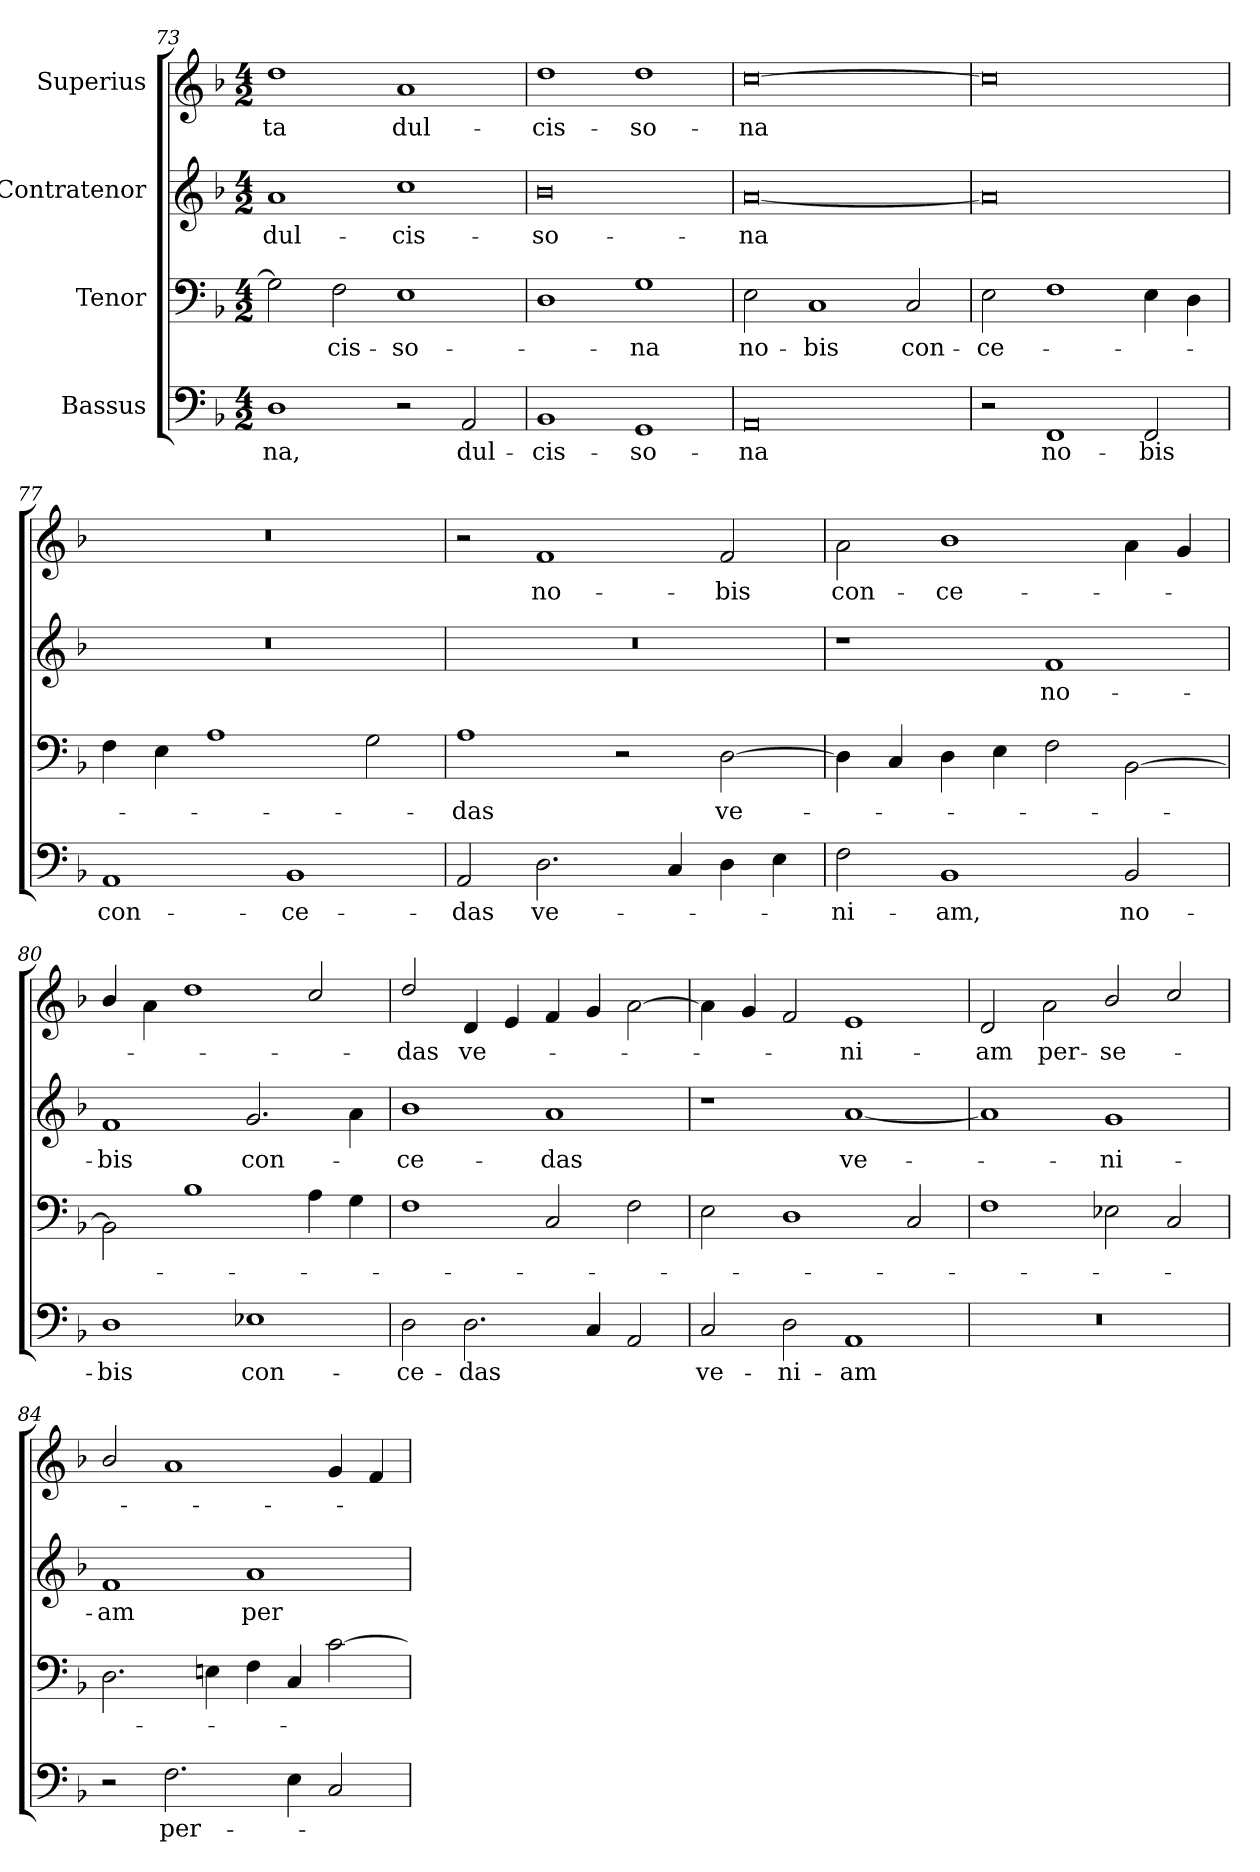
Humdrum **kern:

**kern	**text	**kern	**text	**kern	**text	**kern	**text
*part4	*part4	*part3	*part3	*part2	*part2	*part1	*part1
*staff4	*staff4	*staff3	*staff3	*staff2	*staff2	*staff1	*staff1
*I"Bassus	*	*I"Tenor	*	*I"Contratenor	*	*I"Superius	*
*clefF4	*	*clefF4	*	*clefG2	*	*clefG2	*
*k[b-]	*	*k[b-]	*	*k[b-]	*	*k[b-]	*
*M4/2	*	*M4/2	*	*M4/2	*	*M4/2	*
=73	=73	=73	=73	=73	=73	=73	=73
1D\	-na,	2G\]	.	1a/	dul-	1dd\	-ta
.	.	2F\	-cis-	.	.	.	.
2r	.	1E\	-so-	1cc\	-cis-	1a/	dul-
2AA/	dul-	.	.	.	.	.	.
=74	=74	=74	=74	=74	=74	=74	=74
1BB-/	-cis-	1D\	.	0b-\	-so-	1dd\	-cis-
1GG/	-so-	1G\	-na	.	.	1dd\	-so-
=75	=75	=75	=75	=75	=75	=75	=75
0AA/	-na	2E\	no-	[0a/	-na	[0cc\	-na
.	.	1C/	-bis	.	.	.	.
.	.	2C/	con-	.	.	.	.
=76	=76	=76	=76	=76	=76	=76	=76
2r	.	2E\	-ce-	0a/]	.	0cc\]	.
1FF/	no-	1F\	.	.	.	.	.
2FF/	-bis	4E\	.	.	.	.	.
.	.	4D\	.	.	.	.	.
=77	=77	=77	=77	=77	=77	=77	=77
1AA/	con-	4F\	.	0r	.	0r	.
.	.	4E\	.	.	.	.	.
.	.	1A\	.	.	.	.	.
1BB-/	-ce-	.	.	.	.	.	.
.	.	2G\	.	.	.	.	.
=78	=78	=78	=78	=78	=78	=78	=78
2AA/	-das	1A\	-das	0r	.	2r	.
2.D\	ve-	.	.	.	.	1f/	no-
.	.	2r	.	.	.	.	.
4C/	.	.	.	.	.	.	.
4D\	.	[2D\	ve-	.	.	2f/	-bis
4E\	.	.	.	.	.	.	.
=79	=79	=79	=79	=79	=79	=79	=79
2F\	-ni-	4D\]	.	1r	.	2a\	con-
.	.	4C/	.	.	.	.	.
1BB-/	-am,	4D\	.	.	.	1b-\	-ce-
.	.	4E\	.	.	.	.	.
.	.	2F\	.	1f/	no-	.	.
2BB-/	no-	[2BB-\	.	.	.	4a\	.
.	.	.	.	.	.	4g/	.
=80	=80	=80	=80	=80	=80	=80	=80
1D\	-bis	2BB-\]	.	1f/	-bis	4b-/	.
.	.	.	.	.	.	4a\	.
.	.	1B-\	.	.	.	1dd\	.
1E-X\	con-	.	.	2.g/	con-	.	.
.	.	4A\	.	.	.	2cc/	.
.	.	4G\	.	4a\	.	.	.
=81	=81	=81	=81	=81	=81	=81	=81
2D\	-ce-	1F\	.	1b-\	-ce-	2dd/	-das
2.D\	-das	.	.	.	.	4d/	ve-
.	.	.	.	.	.	4e/	.
.	.	2C/	.	1a/	-das	4f/	.
4C/	.	.	.	.	.	4g/	.
2AA/	.	2F\	.	.	.	[2a\	.
=82	=82	=82	=82	=82	=82	=82	=82
2C/	ve-	2E\	.	1r	.	4a\]	.
.	.	.	.	.	.	4g/	.
2D\	-ni-	1D\	.	.	.	2f/	.
1AA/	-am	.	.	[1a/	ve-	1e/	-ni-
.	.	2C/	.	.	.	.	.
=83	=83	=83	=83	=83	=83	=83	=83
0r	.	1F\	.	1a/]	.	2d/	-am
.	.	.	.	.	.	2a\	per-
.	.	2E-X\	.	1g/	-ni-	2b-/	se-
.	.	2C/	.	.	.	2cc/	.
=84	=84	=84	=84	=84	=84	=84	=84
2r	.	2.D\	.	1f/	-am	2b-/	.
2.F\	per-	.	.	.	.	1a/	.
.	.	4En\	.	.	.	.	.
.	.	4F\	.	1a/	per-	.	.
4E\	.	4C/	.	.	.	.	.
2C/	.	[2c\	.	.	.	4g/	.
.	.	.	.	.	.	4f/	.
=	=	=	=	=	=	=	=
*-	*-	*-	*-	*-	*-	*-	*-
